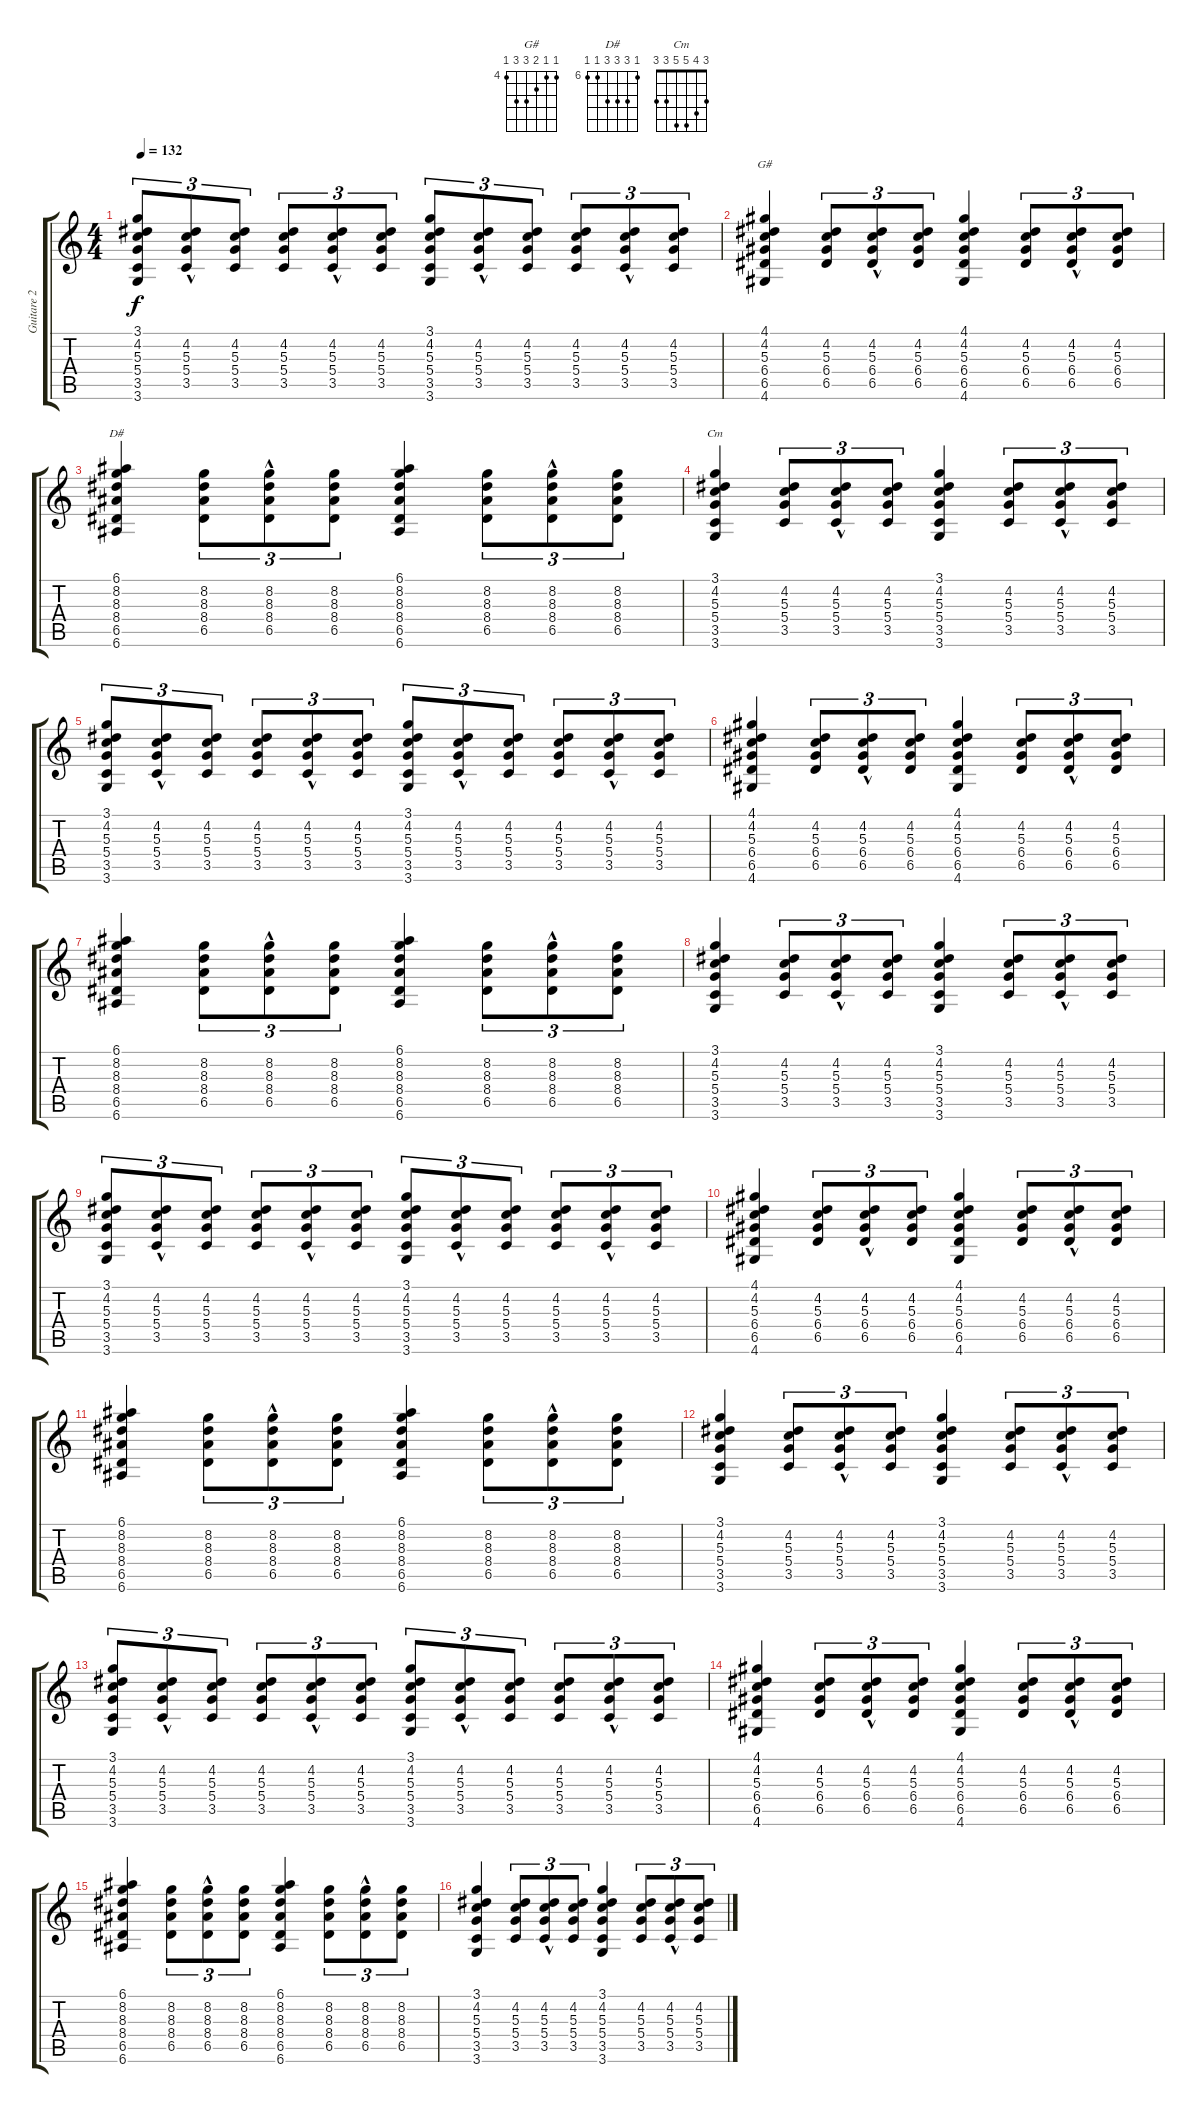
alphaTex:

\track ("Guitare 2 (rythme)" "Guitare 2 ") {instrument overdrivenguitar}
\staff {score tabs}
\tuning (E4 B3 G3 D3 A2 E2) {hide}
\chord ("G#" 4 4 5 6 6 4) {firstfret 4}
\chord ("D#" 6 8 8 8 6 6) {firstfret 6}
\chord ("Cm" 3 4 5 5 3 3)
\ts (4 4)
\tempo 132
\clef g2
\ks c
(3.1 4.2 5.3 5.4 3.5 3.6).8{tu (3 2) dy f} (4.2{hac} 5.3{hac} 5.4{hac} 3.5{hac}).8{tu (3 2)} (4.2 5.3 5.4 3.5).8{tu (3 2)} (4.2 5.3 5.4 3.5).8{tu (3 2)} (4.2{hac} 5.3{hac} 5.4{hac} 3.5{hac}).8{tu (3 2)} (4.2 5.3 5.4 3.5).8{tu (3 2)} (3.1 4.2 5.3 5.4 3.5 3.6).8{tu (3 2)} (4.2{hac} 5.3{hac} 5.4{hac} 3.5{hac}).8{tu (3 2)} (4.2 5.3 5.4 3.5).8{tu (3 2)} (4.2 5.3 5.4 3.5).8{tu (3 2)} (4.2{hac} 5.3{hac} 5.4{hac} 3.5{hac}).8{tu (3 2)} (4.2 5.3 5.4 3.5).8{tu (3 2)} |
(4.1 4.2 5.3 6.4 6.5 4.6).4{ch "G#"} (4.2 5.3 6.4 6.5).8{tu (3 2)} (4.2{hac} 5.3{hac} 6.4{hac} 6.5{hac}).8{tu (3 2)} (4.2 5.3 6.4 6.5).8{tu (3 2)} (4.1 4.2 5.3 6.4 6.5 4.6).4 (4.2 5.3 6.4 6.5).8{tu (3 2)} (4.2{hac} 5.3{hac} 6.4{hac} 6.5{hac}).8{tu (3 2)} (4.2 5.3 6.4 6.5).8{tu (3 2)} |
(6.1 8.2 8.3 8.4 6.5 6.6).4{ch "D#"} (8.2 8.3 8.4 6.5).8{tu (3 2)} (8.2{hac} 8.3{hac} 8.4{hac} 6.5{hac}).8{tu (3 2)} (8.2 8.3 8.4 6.5).8{tu (3 2)} (6.1 8.2 8.3 8.4 6.5 6.6).4 (8.2 8.3 8.4 6.5).8{tu (3 2)} (8.2{hac} 8.3{hac} 8.4{hac} 6.5{hac}).8{tu (3 2)} (8.2 8.3 8.4 6.5).8{tu (3 2)} |
(3.1 4.2 5.3 5.4 3.5 3.6).4{ch "Cm"} (4.2 5.3 5.4 3.5).8{tu (3 2)} (4.2{hac} 5.3{hac} 5.4{hac} 3.5{hac}).8{tu (3 2)} (4.2 5.3 5.4 3.5).8{tu (3 2)} (3.1 4.2 5.3 5.4 3.5 3.6).4 (4.2 5.3 5.4 3.5).8{tu (3 2)} (4.2{hac} 5.3{hac} 5.4{hac} 3.5{hac}).8{tu (3 2)} (4.2 5.3 5.4 3.5).8{tu (3 2)} |
(3.1 4.2 5.3 5.4 3.5 3.6).8{tu (3 2)} (4.2{hac} 5.3{hac} 5.4{hac} 3.5{hac}).8{tu (3 2)} (4.2 5.3 5.4 3.5).8{tu (3 2)} (4.2 5.3 5.4 3.5).8{tu (3 2)} (4.2{hac} 5.3{hac} 5.4{hac} 3.5{hac}).8{tu (3 2)} (4.2 5.3 5.4 3.5).8{tu (3 2)} (3.1 4.2 5.3 5.4 3.5 3.6).8{tu (3 2)} (4.2{hac} 5.3{hac} 5.4{hac} 3.5{hac}).8{tu (3 2)} (4.2 5.3 5.4 3.5).8{tu (3 2)} (4.2 5.3 5.4 3.5).8{tu (3 2)} (4.2{hac} 5.3{hac} 5.4{hac} 3.5{hac}).8{tu (3 2)} (4.2 5.3 5.4 3.5).8{tu (3 2)} |
(4.1 4.2 5.3 6.4 6.5 4.6).4 (4.2 5.3 6.4 6.5).8{tu (3 2)} (4.2{hac} 5.3{hac} 6.4{hac} 6.5{hac}).8{tu (3 2)} (4.2 5.3 6.4 6.5).8{tu (3 2)} (4.1 4.2 5.3 6.4 6.5 4.6).4 (4.2 5.3 6.4 6.5).8{tu (3 2)} (4.2{hac} 5.3{hac} 6.4{hac} 6.5{hac}).8{tu (3 2)} (4.2 5.3 6.4 6.5).8{tu (3 2)} |
(6.1 8.2 8.3 8.4 6.5 6.6).4 (8.2 8.3 8.4 6.5).8{tu (3 2)} (8.2{hac} 8.3{hac} 8.4{hac} 6.5{hac}).8{tu (3 2)} (8.2 8.3 8.4 6.5).8{tu (3 2)} (6.1 8.2 8.3 8.4 6.5 6.6).4 (8.2 8.3 8.4 6.5).8{tu (3 2)} (8.2{hac} 8.3{hac} 8.4{hac} 6.5{hac}).8{tu (3 2)} (8.2 8.3 8.4 6.5).8{tu (3 2)} |
(3.1 4.2 5.3 5.4 3.5 3.6).4 (4.2 5.3 5.4 3.5).8{tu (3 2)} (4.2{hac} 5.3{hac} 5.4{hac} 3.5{hac}).8{tu (3 2)} (4.2 5.3 5.4 3.5).8{tu (3 2)} (3.1 4.2 5.3 5.4 3.5 3.6).4 (4.2 5.3 5.4 3.5).8{tu (3 2)} (4.2{hac} 5.3{hac} 5.4{hac} 3.5{hac}).8{tu (3 2)} (4.2 5.3 5.4 3.5).8{tu (3 2)} |
(3.1 4.2 5.3 5.4 3.5 3.6).8{tu (3 2)} (4.2{hac} 5.3{hac} 5.4{hac} 3.5{hac}).8{tu (3 2)} (4.2 5.3 5.4 3.5).8{tu (3 2)} (4.2 5.3 5.4 3.5).8{tu (3 2)} (4.2{hac} 5.3{hac} 5.4{hac} 3.5{hac}).8{tu (3 2)} (4.2 5.3 5.4 3.5).8{tu (3 2)} (3.1 4.2 5.3 5.4 3.5 3.6).8{tu (3 2)} (4.2{hac} 5.3{hac} 5.4{hac} 3.5{hac}).8{tu (3 2)} (4.2 5.3 5.4 3.5).8{tu (3 2)} (4.2 5.3 5.4 3.5).8{tu (3 2)} (4.2{hac} 5.3{hac} 5.4{hac} 3.5{hac}).8{tu (3 2)} (4.2 5.3 5.4 3.5).8{tu (3 2)} |
(4.1 4.2 5.3 6.4 6.5 4.6).4 (4.2 5.3 6.4 6.5).8{tu (3 2)} (4.2{hac} 5.3{hac} 6.4{hac} 6.5{hac}).8{tu (3 2)} (4.2 5.3 6.4 6.5).8{tu (3 2)} (4.1 4.2 5.3 6.4 6.5 4.6).4 (4.2 5.3 6.4 6.5).8{tu (3 2)} (4.2{hac} 5.3{hac} 6.4{hac} 6.5{hac}).8{tu (3 2)} (4.2 5.3 6.4 6.5).8{tu (3 2)} |
(6.1 8.2 8.3 8.4 6.5 6.6).4 (8.2 8.3 8.4 6.5).8{tu (3 2)} (8.2{hac} 8.3{hac} 8.4{hac} 6.5{hac}).8{tu (3 2)} (8.2 8.3 8.4 6.5).8{tu (3 2)} (6.1 8.2 8.3 8.4 6.5 6.6).4 (8.2 8.3 8.4 6.5).8{tu (3 2)} (8.2{hac} 8.3{hac} 8.4{hac} 6.5{hac}).8{tu (3 2)} (8.2 8.3 8.4 6.5).8{tu (3 2)} |
(3.1 4.2 5.3 5.4 3.5 3.6).4 (4.2 5.3 5.4 3.5).8{tu (3 2)} (4.2{hac} 5.3{hac} 5.4{hac} 3.5{hac}).8{tu (3 2)} (4.2 5.3 5.4 3.5).8{tu (3 2)} (3.1 4.2 5.3 5.4 3.5 3.6).4 (4.2 5.3 5.4 3.5).8{tu (3 2)} (4.2{hac} 5.3{hac} 5.4{hac} 3.5{hac}).8{tu (3 2)} (4.2 5.3 5.4 3.5).8{tu (3 2)} |
(3.1 4.2 5.3 5.4 3.5 3.6).8{tu (3 2)} (4.2{hac} 5.3{hac} 5.4{hac} 3.5{hac}).8{tu (3 2)} (4.2 5.3 5.4 3.5).8{tu (3 2)} (4.2 5.3 5.4 3.5).8{tu (3 2)} (4.2{hac} 5.3{hac} 5.4{hac} 3.5{hac}).8{tu (3 2)} (4.2 5.3 5.4 3.5).8{tu (3 2)} (3.1 4.2 5.3 5.4 3.5 3.6).8{tu (3 2)} (4.2{hac} 5.3{hac} 5.4{hac} 3.5{hac}).8{tu (3 2)} (4.2 5.3 5.4 3.5).8{tu (3 2)} (4.2 5.3 5.4 3.5).8{tu (3 2)} (4.2{hac} 5.3{hac} 5.4{hac} 3.5{hac}).8{tu (3 2)} (4.2 5.3 5.4 3.5).8{tu (3 2)} |
(4.1 4.2 5.3 6.4 6.5 4.6).4 (4.2 5.3 6.4 6.5).8{tu (3 2)} (4.2{hac} 5.3{hac} 6.4{hac} 6.5{hac}).8{tu (3 2)} (4.2 5.3 6.4 6.5).8{tu (3 2)} (4.1 4.2 5.3 6.4 6.5 4.6).4 (4.2 5.3 6.4 6.5).8{tu (3 2)} (4.2{hac} 5.3{hac} 6.4{hac} 6.5{hac}).8{tu (3 2)} (4.2 5.3 6.4 6.5).8{tu (3 2)} |
(6.1 8.2 8.3 8.4 6.5 6.6).4 (8.2 8.3 8.4 6.5).8{tu (3 2)} (8.2{hac} 8.3{hac} 8.4{hac} 6.5{hac}).8{tu (3 2)} (8.2 8.3 8.4 6.5).8{tu (3 2)} (6.1 8.2 8.3 8.4 6.5 6.6).4 (8.2 8.3 8.4 6.5).8{tu (3 2)} (8.2{hac} 8.3{hac} 8.4{hac} 6.5{hac}).8{tu (3 2)} (8.2 8.3 8.4 6.5).8{tu (3 2)} |
(3.1 4.2 5.3 5.4 3.5 3.6).4 (4.2 5.3 5.4 3.5).8{tu (3 2)} (4.2{hac} 5.3{hac} 5.4{hac} 3.5{hac}).8{tu (3 2)} (4.2 5.3 5.4 3.5).8{tu (3 2)} (3.1 4.2 5.3 5.4 3.5 3.6).4 (4.2 5.3 5.4 3.5).8{tu (3 2)} (4.2{hac} 5.3{hac} 5.4{hac} 3.5{hac}).8{tu (3 2)} (4.2 5.3 5.4 3.5).8{tu (3 2)}
